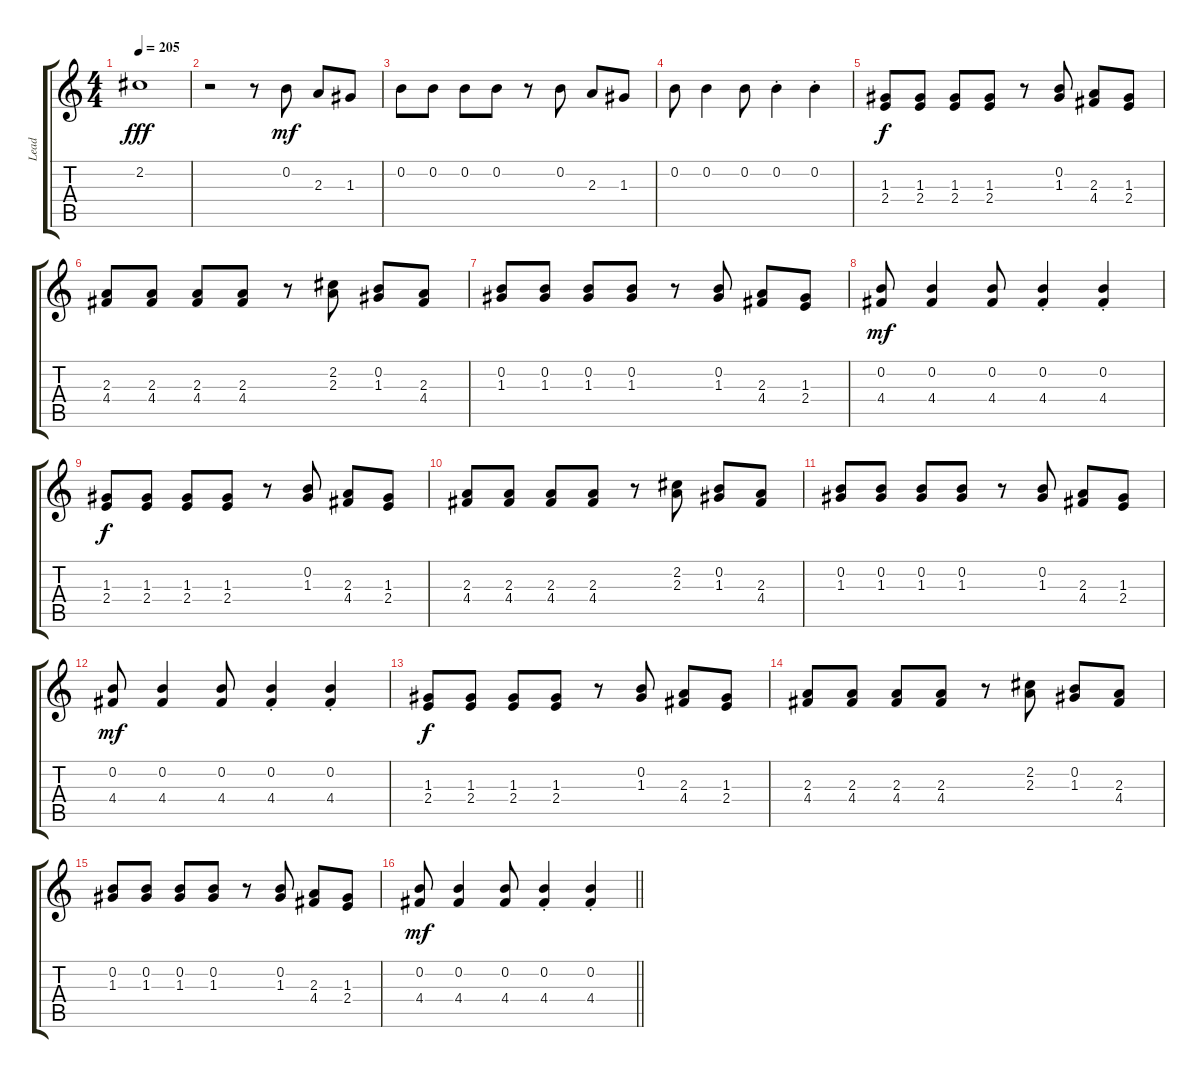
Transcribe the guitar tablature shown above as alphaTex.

\track ("Lead" "Lead") {instrument overdrivenguitar}
\staff {score tabs}
\tuning (E4 B3 G3 D3 A2 E2) {hide}
\ts (4 4)
\tempo 205
\clef g2
\ks c
2.2.1{dy fff} |
r.2 r.8 0.2.8{dy mf} 2.3.8 1.3.8 |
0.2.8 0.2.8 0.2.8 0.2.8 r.8 0.2.8 2.3.8 1.3.8 |
0.2.8 0.2.4 0.2.8 0.2{st}.4 0.2{st}.4 |
(1.3 2.4).8{dy f} (1.3 2.4).8 (1.3 2.4).8 (1.3 2.4).8 r.8 (0.2 1.3).8 (2.3 4.4).8 (1.3 2.4).8 |
(2.3 4.4).8 (2.3 4.4).8 (2.3 4.4).8 (2.3 4.4).8 r.8 (2.2 2.3).8 (0.2 1.3).8 (2.3 4.4).8 |
(0.2 1.3).8 (0.2 1.3).8 (0.2 1.3).8 (0.2 1.3).8 r.8 (0.2 1.3).8 (2.3 4.4).8 (1.3 2.4).8 |
(0.2 4.4).8{dy mf} (0.2 4.4).4 (0.2 4.4).8 (0.2{st} 4.4{st}).4 (0.2{st} 4.4{st}).4 |
(1.3 2.4).8{dy f} (1.3 2.4).8 (1.3 2.4).8 (1.3 2.4).8 r.8 (0.2 1.3).8 (2.3 4.4).8 (1.3 2.4).8 |
(2.3 4.4).8 (2.3 4.4).8 (2.3 4.4).8 (2.3 4.4).8 r.8 (2.2 2.3).8 (0.2 1.3).8 (2.3 4.4).8 |
(0.2 1.3).8 (0.2 1.3).8 (0.2 1.3).8 (0.2 1.3).8 r.8 (0.2 1.3).8 (2.3 4.4).8 (1.3 2.4).8 |
(0.2 4.4).8{dy mf} (0.2 4.4).4 (0.2 4.4).8 (0.2{st} 4.4{st}).4 (0.2{st} 4.4{st}).4 |
(1.3 2.4).8{dy f} (1.3 2.4).8 (1.3 2.4).8 (1.3 2.4).8 r.8 (0.2 1.3).8 (2.3 4.4).8 (1.3 2.4).8 |
(2.3 4.4).8 (2.3 4.4).8 (2.3 4.4).8 (2.3 4.4).8 r.8 (2.2 2.3).8 (0.2 1.3).8 (2.3 4.4).8 |
(0.2 1.3).8 (0.2 1.3).8 (0.2 1.3).8 (0.2 1.3).8 r.8 (0.2 1.3).8 (2.3 4.4).8 (1.3 2.4).8 |
\barLineRight lightlight
(0.2 4.4).8{dy mf} (0.2 4.4).4 (0.2 4.4).8 (0.2{st} 4.4{st}).4 (0.2{st} 4.4{st}).4
